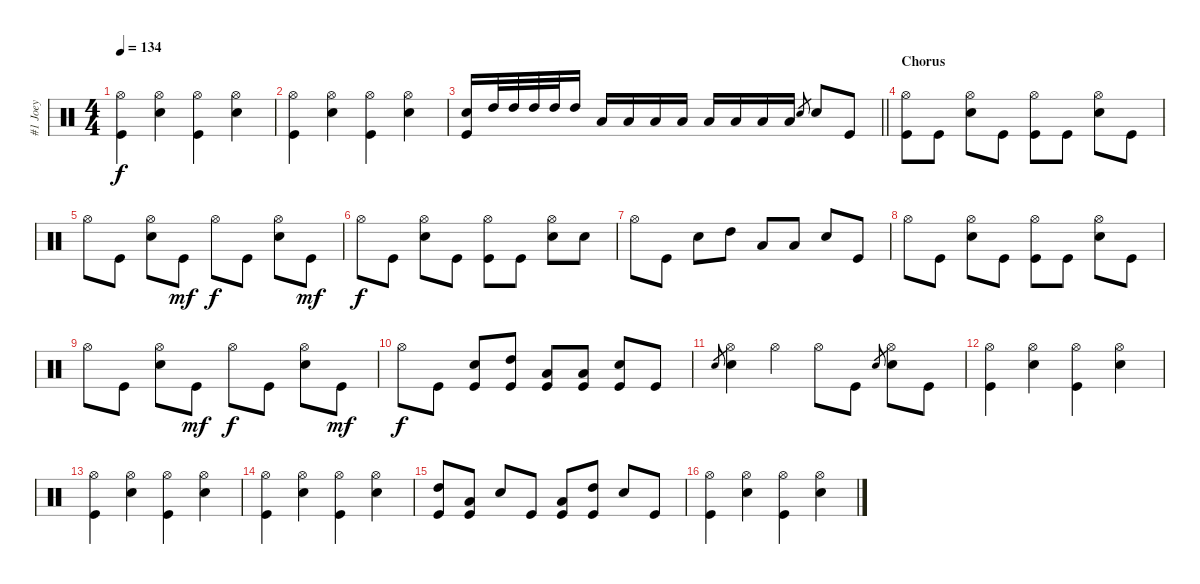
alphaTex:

\track ("#1 Joey" "#1 Joey") {instrument percussion}
\staff {score}
\articulation defaults
\ts (4 4)
\tempo 134
\clef neutral
\ks c
("Hi-Hat (open)" "Kick (hit)").4{dy f} ("Hi-Hat (open)" "Electric Snare (hit)").4 ("Hi-Hat (open)" "Kick (hit)").4 ("Hi-Hat (open)" "Electric Snare (hit)").4 |
("Hi-Hat (open)" "Kick (hit)").4 ("Hi-Hat (open)" "Electric Snare (hit)").4 ("Hi-Hat (open)" "Kick (hit)").4 ("Hi-Hat (open)" "Electric Snare (hit)").4 |
\barLineRight lightlight
("Electric Snare (hit)" "Kick (hit)").16 "High Tom (hit)".32 "High Tom (hit)".32 "High Tom (hit)".32 "High Tom (hit)".32 "High Tom (hit)".16 "Low Tom (hit)".16 "Low Tom (hit)".16 "Low Tom (hit)".16 "Low Tom (hit)".16 "Low Floor Tom (hit)".16 "Low Floor Tom (hit)".16 "Low Floor Tom (hit)".16 "Low Floor Tom (hit)".16 "Electric Snare (hit)".8{gr} "Electric Snare (hit)".8 "Kick (hit)".8 |
\section ("" "Chorus")
("Hi-Hat (open)" "Kick (hit)").8 "Kick (hit)".8 ("Hi-Hat (open)" "Electric Snare (hit)").8 "Kick (hit)".8 ("Hi-Hat (open)" "Kick (hit)").8 "Kick (hit)".8 ("Hi-Hat (open)" "Electric Snare (hit)").8 "Kick (hit)".8 |
"Hi-Hat (open)".8 "Kick (hit)".8 ("Hi-Hat (open)" "Electric Snare (hit)").8 "Kick (hit)".8{dy mf} "Hi-Hat (open)".8{dy f} "Kick (hit)".8 ("Hi-Hat (open)" "Electric Snare (hit)").8 "Kick (hit)".8{dy mf} |
"Hi-Hat (open)".8{dy f} "Kick (hit)".8 ("Hi-Hat (open)" "Electric Snare (hit)").8 "Kick (hit)".8 ("Hi-Hat (open)" "Kick (hit)").8 "Kick (hit)".8 ("Hi-Hat (open)" "Electric Snare (hit)").8 "Electric Snare (hit)".8 |
"Hi-Hat (open)".8 "Kick (hit)".8 "Electric Snare (hit)".8 "High Tom (hit)".8 "Low Tom (hit)".8 "Low Floor Tom (hit)".8 "Electric Snare (hit)".8 "Kick (hit)".8 |
"Hi-Hat (open)".8 "Kick (hit)".8 ("Hi-Hat (open)" "Electric Snare (hit)").8 "Kick (hit)".8 ("Hi-Hat (open)" "Kick (hit)").8 "Kick (hit)".8 ("Hi-Hat (open)" "Electric Snare (hit)").8 "Kick (hit)".8 |
"Hi-Hat (open)".8 "Kick (hit)".8 ("Hi-Hat (open)" "Electric Snare (hit)").8 "Kick (hit)".8{dy mf} "Hi-Hat (open)".8{dy f} "Kick (hit)".8 ("Hi-Hat (open)" "Electric Snare (hit)").8 "Kick (hit)".8{dy mf} |
"Hi-Hat (open)".8{dy f} "Kick (hit)".8 ("Electric Snare (hit)" "Kick (hit)").8 ("High Tom (hit)" "Kick (hit)").8 ("Low Tom (hit)" "Kick (hit)").8 ("Low Floor Tom (hit)" "Kick (hit)").8 ("Electric Snare (hit)" "Kick (hit)").8 "Kick (hit)".8 |
"Electric Snare (hit)".8{gr} ("Hi-Hat (open)" "Electric Snare (hit)").4 "Hi-Hat (open)".4 "Hi-Hat (open)".8 "Kick (hit)".8 "Electric Snare (hit)".8{gr} ("Hi-Hat (open)" "Electric Snare (hit)").8 "Kick (hit)".8 |
("Hi-Hat (open)" "Kick (hit)").4 ("Hi-Hat (open)" "Electric Snare (hit)").4 ("Hi-Hat (open)" "Kick (hit)").4 ("Hi-Hat (open)" "Electric Snare (hit)").4 |
("Hi-Hat (open)" "Kick (hit)").4 ("Hi-Hat (open)" "Electric Snare (hit)").4 ("Hi-Hat (open)" "Kick (hit)").4 ("Hi-Hat (open)" "Electric Snare (hit)").4 |
("Hi-Hat (open)" "Kick (hit)").4 ("Hi-Hat (open)" "Electric Snare (hit)").4 ("Hi-Hat (open)" "Kick (hit)").4 ("Hi-Hat (open)" "Electric Snare (hit)").4 |
("High Tom (hit)" "Kick (hit)").8 ("Low Tom (hit)" "Kick (hit)").8 "Electric Snare (hit)".8 "Kick (hit)".8 ("Low Tom (hit)" "Kick (hit)").8 ("High Tom (hit)" "Kick (hit)").8 "Electric Snare (hit)".8 "Kick (hit)".8 |
("Hi-Hat (open)" "Kick (hit)").4 ("Hi-Hat (open)" "Electric Snare (hit)").4 ("Hi-Hat (open)" "Kick (hit)").4 ("Hi-Hat (open)" "Electric Snare (hit)").4
